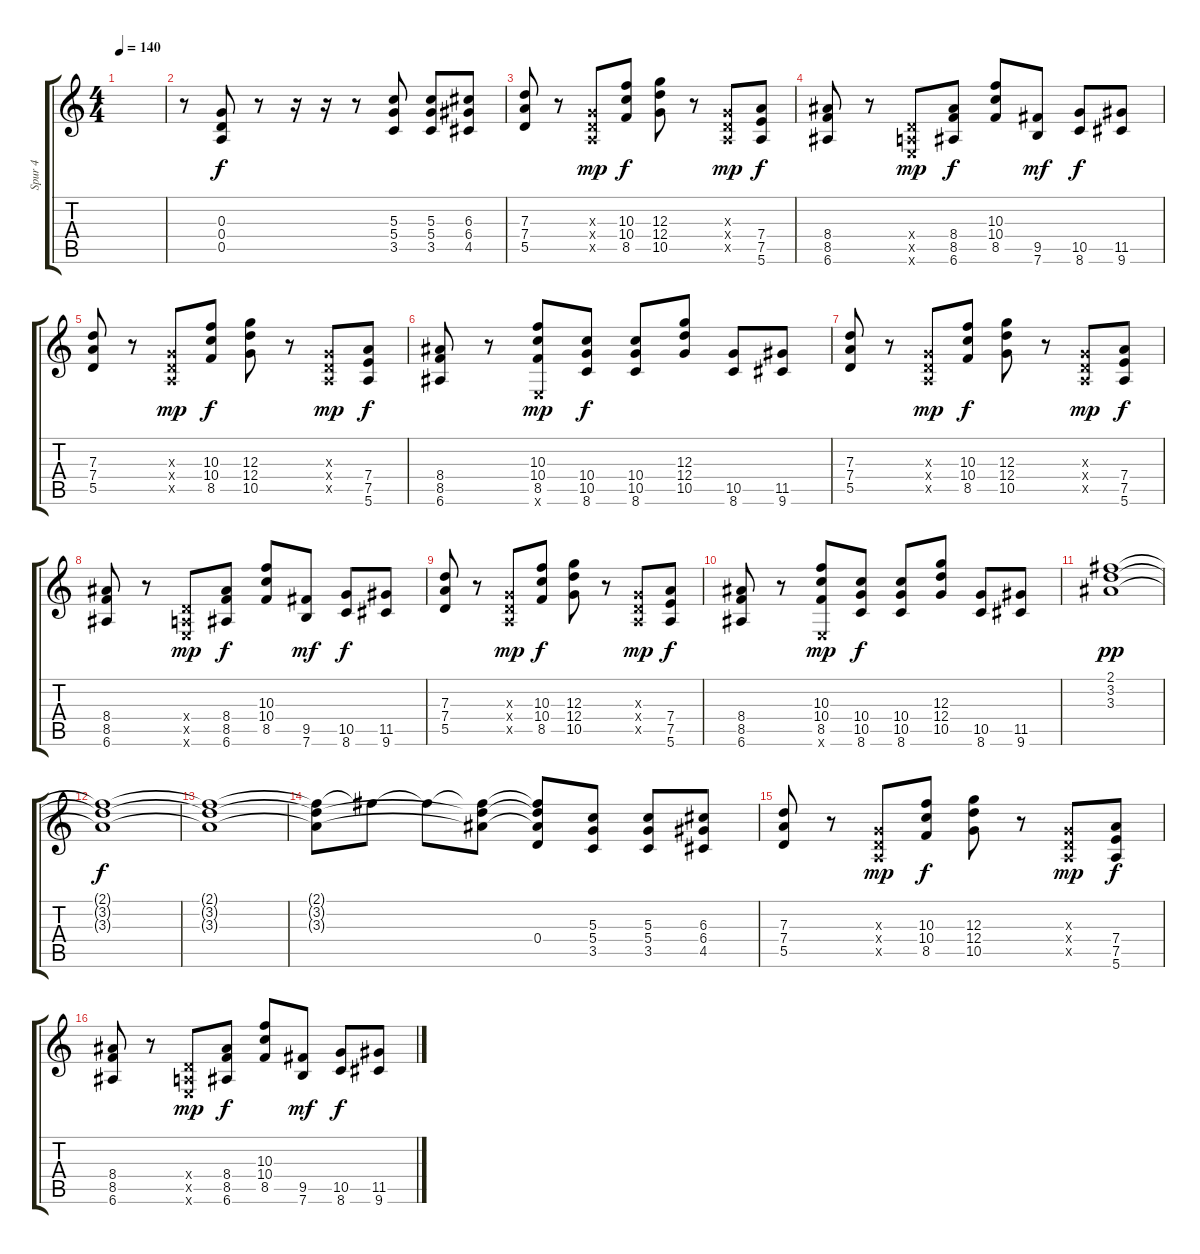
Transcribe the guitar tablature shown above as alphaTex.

\track ("Spur 4" "Spur 4") {instrument distortionguitar}
\staff {score tabs}
\tuning (E4 B3 G3 D3 A2 E2) {hide}
\ts (4 4)
\tempo 140
\clef g2
\ks c
|
r.8 (0.3 0.4 0.5).8 r.8 r.16 r.16 r.8 (5.3 5.4 3.5).8 (5.3 5.4 3.5).8 (6.3 6.4 4.5).8 |
(7.3 7.4 5.5).8 r.8 (0.3{x} 0.4{x} 0.5{x}).8{dy mp} (10.3 10.4 8.5).8{dy f} (12.3 12.4 10.5).8 r.8 (0.3{x} 0.4{x} 0.5{x}).8{dy mp} (7.4 7.5 5.6).8{dy f} |
(8.4 8.5 6.6).8 r.8 (0.4{x} 0.5{x} 0.6{x}).8{dy mp} (8.4 8.5 6.6).8{dy f} (10.3 10.4 8.5).8 (9.5 7.6).8{dy mf} (10.5 8.6).8{dy f} (11.5 9.6).8 |
(7.3 7.4 5.5).8 r.8 (0.3{x} 0.4{x} 0.5{x}).8{dy mp} (10.3 10.4 8.5).8{dy f} (12.3 12.4 10.5).8 r.8 (0.3{x} 0.4{x} 0.5{x}).8{dy mp} (7.4 7.5 5.6).8{dy f} |
(8.4 8.5 6.6).8 r.8 (10.3 10.4 8.5 0.6{x}).8{dy mp} (10.4 10.5 8.6).8{dy f} (10.4 10.5 8.6).8 (12.3 12.4 10.5).8 (10.5 8.6).8 (11.5 9.6).8 |
(7.3 7.4 5.5).8 r.8 (0.3{x} 0.4{x} 0.5{x}).8{dy mp} (10.3 10.4 8.5).8{dy f} (12.3 12.4 10.5).8 r.8 (0.3{x} 0.4{x} 0.5{x}).8{dy mp} (7.4 7.5 5.6).8{dy f} |
(8.4 8.5 6.6).8 r.8 (0.4{x} 0.5{x} 0.6{x}).8{dy mp} (8.4 8.5 6.6).8{dy f} (10.3 10.4 8.5).8 (9.5 7.6).8{dy mf} (10.5 8.6).8{dy f} (11.5 9.6).8 |
(7.3 7.4 5.5).8 r.8 (0.3{x} 0.4{x} 0.5{x}).8{dy mp} (10.3 10.4 8.5).8{dy f} (12.3 12.4 10.5).8 r.8 (0.3{x} 0.4{x} 0.5{x}).8{dy mp} (7.4 7.5 5.6).8{dy f} |
(8.4 8.5 6.6).8 r.8 (10.3 10.4 8.5 0.6{x}).8{dy mp} (10.4 10.5 8.6).8{dy f} (10.4 10.5 8.6).8 (12.3 12.4 10.5).8 (10.5 8.6).8 (11.5 9.6).8 |
(2.1 3.2 3.3).1{dy pp} |
(2.1{t} 3.2{t} 3.3{t}).1{dy f} |
(2.1{t} 3.2{t} 3.3{t}).1 |
(2.1{t} 3.2{t} 3.3{t}).8 2.1{t}.8 2.1{t}.8 (2.1{t} 3.2{t} 3.3{t}).8 (2.1{t} 3.2{t} 3.3{t} 0.4).8 (5.3 5.4 3.5).8 (5.3 5.4 3.5).8 (6.3 6.4 4.5).8 |
(7.3 7.4 5.5).8 r.8 (0.3{x} 0.4{x} 0.5{x}).8{dy mp} (10.3 10.4 8.5).8{dy f} (12.3 12.4 10.5).8 r.8 (0.3{x} 0.4{x} 0.5{x}).8{dy mp} (7.4 7.5 5.6).8{dy f} |
(8.4 8.5 6.6).8 r.8 (0.4{x} 0.5{x} 0.6{x}).8{dy mp} (8.4 8.5 6.6).8{dy f} (10.3 10.4 8.5).8 (9.5 7.6).8{dy mf} (10.5 8.6).8{dy f} (11.5 9.6).8
